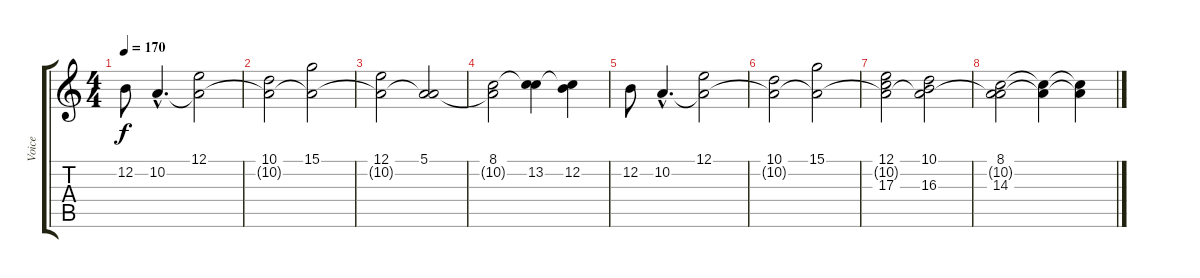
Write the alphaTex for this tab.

\track ("Voice" "Voice") {instrument flute}
\staff {score tabs}
\tuning (E4 B3 G3 D3 A2 E2) {hide}
\ts (4 4)
\tempo 170
\clef g2
\ks c
12.2.8{dy f} 10.2{hac}.4{d} (12.1 10.2{t}).2 |
(10.1 10.2{t}).2 (15.1 10.2{t}).2 |
(12.1 10.2{t}).2 (5.1 10.2{t}).2 |
(8.1 10.2{t}).2 (8.1{t} 13.2).4 (8.1{t} 12.2).4 |
12.2.8 10.2{hac}.4{d} (12.1 10.2{t}).2 |
(10.1 10.2{t}).2 (15.1 10.2{t}).2 |
(12.1 10.2{t} 17.3).2 (10.1 10.2{t} 16.3).2 |
(8.1 10.2{t} 14.3).2 (8.1{t} 14.3{t}).4 (8.1{t} 14.3{t}).4
